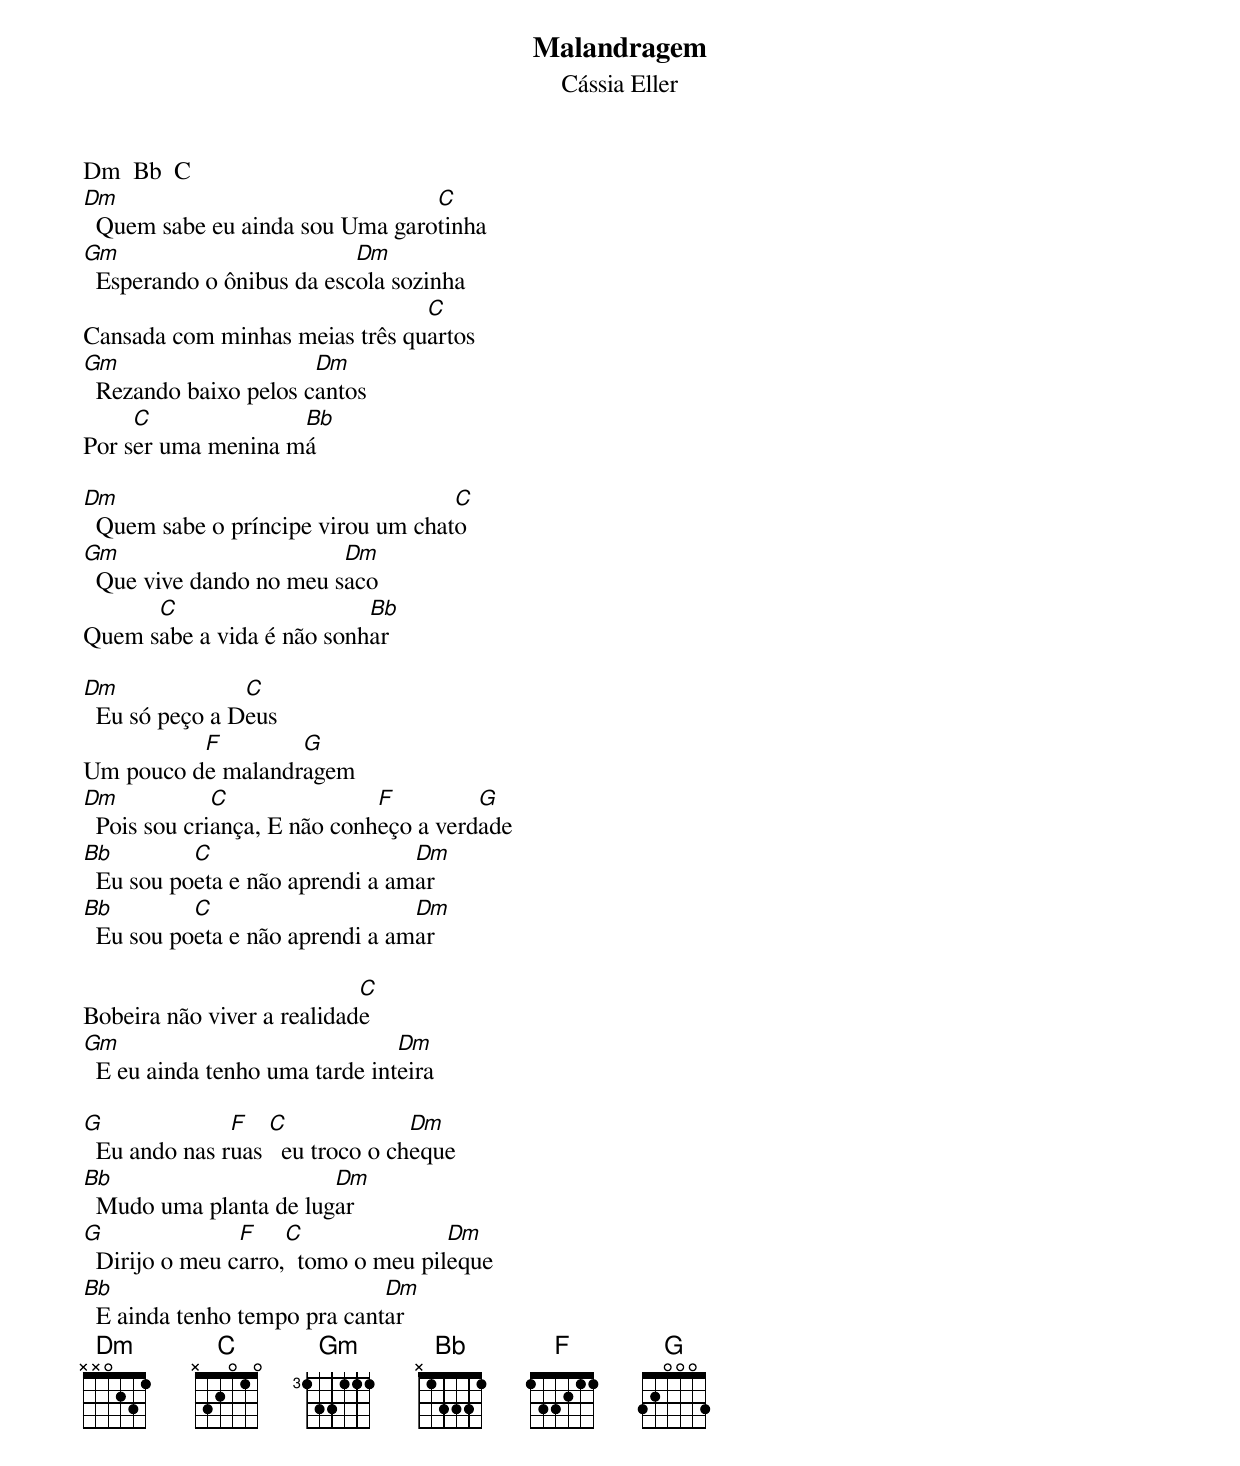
Malandragem
Cássia Eller

Dm  Bb  C
Dm                               C
  Quem sabe eu ainda sou Uma garotinha
Gm                         Dm
  Esperando o ônibus da escola sozinha
                                C
Cansada com minhas meias três quartos
Gm                     Dm
  Rezando baixo pelos cantos
     C              Bb
Por ser uma menina má

Dm                                  C
  Quem sabe o príncipe virou um chato
Gm                       Dm
  Que vive dando no meu saco
      C                    Bb
Quem sabe a vida é não sonhar

Dm              C
  Eu só peço a Deus
          F        G
Um pouco de malandragem
Dm            C               F         G
  Pois sou criança, E não conheço a verdade
Bb         C                     Dm
  Eu sou poeta e não aprendi a amar
Bb         C                     Dm
  Eu sou poeta e não aprendi a amar

                            C
Bobeira não viver a realidade
Gm                              Dm
  E eu ainda tenho uma tarde inteira

G              F   C              Dm
  Eu ando nas ruas   eu troco o cheque
Bb                      Dm
  Mudo uma planta de lugar
G               F    C               Dm
  Dirijo o meu carro,  tomo o meu pileque
Bb                            Dm
  E ainda tenho tempo pra cantar
